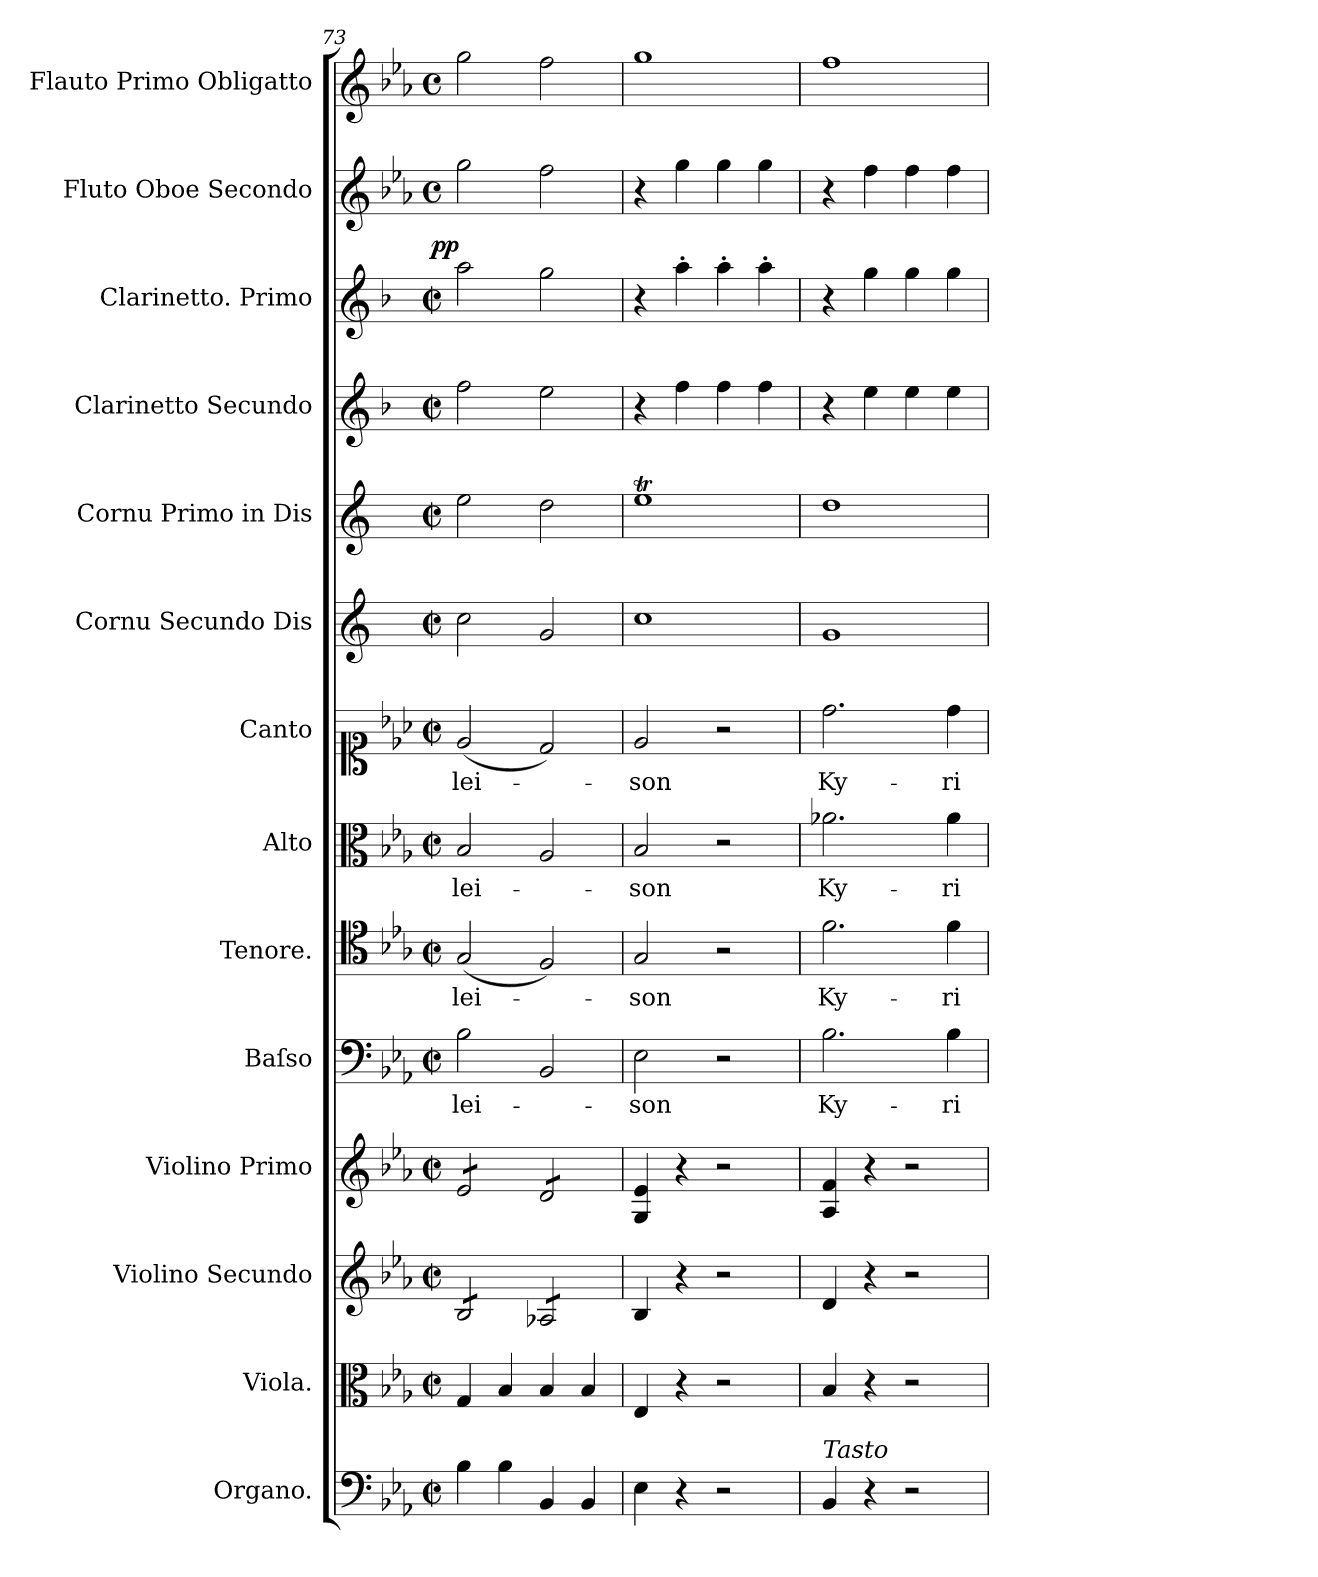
**kern	**dynam	**kern	**kern	**kern	**dynam	**kern	**text	**kern	**text	**kern	**text	**kern	**text	**kern	**kern	**kern	**kern	**dynam	**kern	**kern
*part14	*part14	*part13	*part12	*part11	*part11	*part10	*part10	*part9	*part9	*part8	*part8	*part7	*part7	*part6	*part5	*part4	*part3	*part3	*part2	*part1
*staff14	*staff14	*staff13	*staff12	*staff11	*staff11	*staff10	*staff10	*staff9	*staff9	*staff8	*staff8	*staff7	*staff7	*staff6	*staff5	*staff4	*staff3	*staff3	*staff2	*staff1
*I"Organo.	*	*I"Viola.	*I"Violino Secundo	*I"Violino Primo	*	*I"Baſso	*	*I"Tenore.	*	*I"Alto	*	*I"Canto	*	*I"Cornu Secundo Dis	*I"Cornu Primo in Dis	*I"Clarinetto Secundo	*I"Clarinetto. Primo	*	*I"Fluto Oboe Secondo	*I"Flauto Primo Obligatto
*I'org	*	*I'vla	*I'vl 2	*I'vl 1	*	*I'B	*	*I'T	*	*I'A	*	*	*	*	*I'cor 1 in Dis	*I'cl 2	*I'cl 1	*	*I'fl 2	*I'fl 1
*clefF4	*	*clefC3	*clefG2	*clefG2	*	*clefF4	*	*clefC4	*	*clefC3	*	*clefC1	*	*clefG2	*clefG2	*clefG2	*clefG2	*	*clefG2	*clefG2
*	*	*	*	*	*	*	*	*	*	*	*	*	*	*ITrd-2c-3	*ITrd-2c-3	*ITrd1c2	*ITrd1c2	*	*	*
*k[b-e-a-]	*	*k[b-e-a-]	*k[b-e-a-]	*k[b-e-a-]	*	*k[b-e-a-]	*	*k[b-e-a-]	*	*k[b-e-a-]	*	*k[b-e-a-]	*	*k[b-e-a-]	*k[b-e-a-]	*k[b-e-a-]	*k[b-e-a-]	*	*k[b-e-a-]	*k[b-e-a-]
*E-:	*	*E-:	*E-:	*E-:	*	*E-:	*	*E-:	*	*E-:	*	*E-:	*	*	*	*E-:	*E-:	*	*E-:	*E-:
*M2/2	*	*M2/2	*M2/2	*M2/2	*	*M2/2	*	*M2/2	*	*M2/2	*	*M2/2	*	*M2/2	*M2/2	*M2/2	*M2/2	*	*M2/2	*M2/2
*met(c|)	*	*met(c|)	*met(c|)	*met(c|)	*	*met(c|)	*	*met(c|)	*	*met(c|)	*	*met(c|)	*	*met(c|)	*met(c|)	*met(c|)	*met(c|)	*	*met(c)	*met(c)
=73	=73	=73	=73	=73	=73	=73	=73	=73	=73	=73	=73	=73	=73	=73	=73	=73	=73	=73	=73	=73
!	!	!	!	!	!	!	!	!	!	!	!	!	!	!	!	!	!	!LO:DY:a:rj	!	!
*	*	*	*tremolo	*	*	*	*	*	*	*	*	*	*	*	*	*	*	*	*	*
*	*	*	*	*tremolo	*	*	*	*	*	*	*	*	*	*	*	*	*	*	*	*
4B-\	.	4G/	8B-/L	8e-/L	.	2B-\	-lei-	(>2G/	-lei-	2B-/	-lei-	(>2e-/	-lei-	2ee-\	2gg\	2ee-\	2gg\	pp	2gg\	2gg\
.	.	.	8B-/	8e-/	.	.	.	.	.	.	.	.	.	.	.	.	.	.	.	.
4B-\	.	4B-/	8B-/	8e-/	.	.	.	.	.	.	.	.	.	.	.	.	.	.	.	.
.	.	.	8B-/J	8e-/J	.	.	.	.	.	.	.	.	.	.	.	.	.	.	.	.
4BB-/	.	4B-/	8A-X/L	8d/L	.	2BB-/	.	2F/)	.	2A-/	.	2d/)	.	2b-/	2ff\	2dd\	2ff\	.	2ff\	2ff\
.	.	.	8A-X/	8d/	.	.	.	.	.	.	.	.	.	.	.	.	.	.	.	.
4BB-/	.	4B-/	8A-X/	8d/	.	.	.	.	.	.	.	.	.	.	.	.	.	.	.	.
.	.	.	8A-X/J	8d/J	.	.	.	.	.	.	.	.	.	.	.	.	.	.	.	.
*	*	*	*	*Xtremolo	*	*	*	*	*	*	*	*	*	*	*	*	*	*	*	*
*	*	*	*Xtremolo	*	*	*	*	*	*	*	*	*	*	*	*	*	*	*	*	*
=74	=74	=74	=74	=74	=74	=74	=74	=74	=74	=74	=74	=74	=74	=74	=74	=74	=74	=74	=74	=74
4E-\	.	4E-/	4B-/	4G/ 4e-/	.	2E-\	-son	2G/	-son	2B-/	-son	2e-/	-son	1ee-	1ggt	4r	4r	.	4r	1gg
4r	.	4r	4r	4r	.	.	.	.	.	.	.	.	.	.	.	4ee-\	4gg'\	.	4gg\	.
2r	.	2r	2r	2r	.	2r	.	2r	.	2r	.	2r	.	.	.	4ee-\	4gg'\	.	4gg\	.
.	.	.	.	.	.	.	.	.	.	.	.	.	.	.	.	4ee-\	4gg'\	.	4gg\	.
=75	=75	=75	=75	=75	=75	=75	=75	=75	=75	=75	=75	=75	=75	=75	=75	=75	=75	=75	=75	=75
!LO:TX:a:i:t=Tasto	!	!	!	!	!	!	!	!	!	!	!	!	!	!	!	!	!	!	!	!
!	!	!	!	!	!LO:DY:a	!	!	!	!	!	!	!	!	!	!	!	!	!	!	!
4BB-/	.	4B-/	4d/	4A-/ 4f/	pio	2.B-\	Ky-	2.f\	Ky-	2.a-X\	Ky-	2.dd\	Ky-	1b-	1ff	4r	4r	.	4r	1ff
!	!LO:DY:a	!	!	!	!	!	!	!	!	!	!	!	!	!	!	!	!	!	!	!
4r	pi	4r	4r	4r	.	.	.	.	.	.	.	.	.	.	.	4dd\	4ff\	.	4ff\	.
2r	.	2r	2r	2r	.	.	.	.	.	.	.	.	.	.	.	4dd\	4ff\	.	4ff\	.
.	.	.	.	.	.	4B-\	-ri-	4f\	-ri-	4a-\	-ri-	4dd\	-ri-	.	.	4dd\	4ff\	.	4ff\	.
=	=	=	=	=	=	=	=	=	=	=	=	=	=	=	=	=	=	=	=	=
*-	*-	*-	*-	*-	*-	*-	*-	*-	*-	*-	*-	*-	*-	*-	*-	*-	*-	*-	*-	*-
